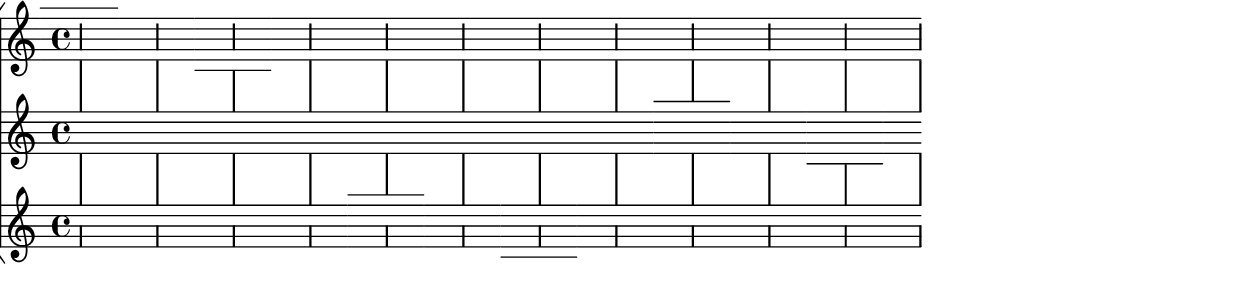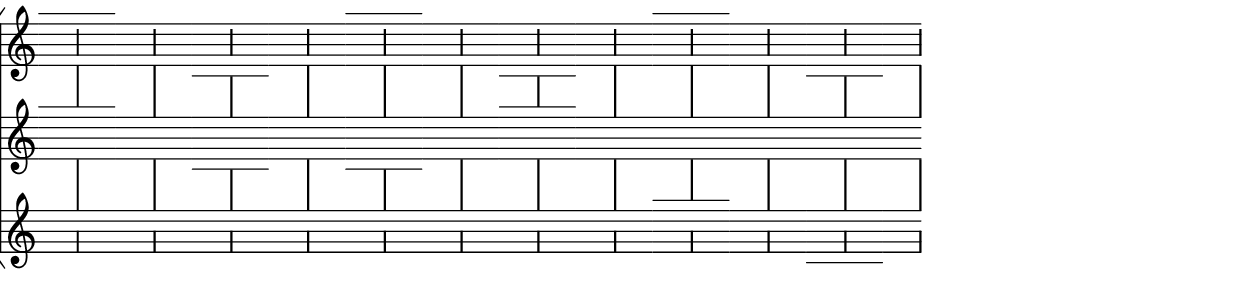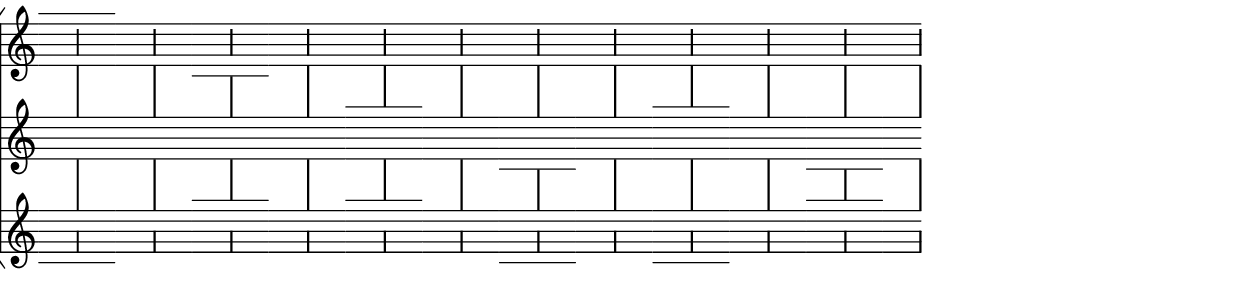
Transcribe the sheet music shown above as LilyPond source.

%% Generated by lilypond-book
%% Options: [exampleindent=10.16\mm,indent=0\mm,line-width=160\mm,paper-height=845.047\pt,paper-width=597.508\pt,papersize='(cons (* 597.508 pt) (* 845.047 pt))]
\include "lilypond-book-preamble.ly"


% ****************************************************************
% Start cut-&-pastable-section
% ****************************************************************

#(ly:set-option 'eps-box-padding 3.000000)



\paper {
  #(set-paper-size '(cons (* 597.508 pt) (* 845.047 pt)))
  indent = 0\mm
  line-width = 160\mm
  % offset the left padding, also add 1mm as lilypond creates cropped
  % images with a little space on the right
  line-width = #(- line-width (* mm  3.000000) (* mm 1))
}

\layout {
  
}




% ****************************************************************
% ly snippet:
% ****************************************************************
\sourcefilename "/lilypond-2.27.0/input/regression/bar-extent.ly"
\sourcefileline 0
\header {
   texidoc = "Bar line extent can be customised and the customised value
   must be respected when staff symbol is changed temporarily (e.g. to
   simulate ledger lines of renaissance prints and manuscripts);
   moreover, span bars should not enter the staves."
}


\version "2.17.6"

ledgerUp =
{
  s2
  \stopStaff
  \override Staff.StaffSymbol.line-positions = #'(-4 -2 0 2 4 6)
  \startStaff
  s2
  \noBreak
  s2
  \stopStaff
  \revert Staff.StaffSymbol.line-positions
  \startStaff
  s2
}

ledgerDown =
{
  s2
  \stopStaff
  \override Staff.StaffSymbol.line-positions = #'(-6 -4 -2 0 2 4)
  \startStaff
  s1
  \stopStaff
  \revert Staff.StaffSymbol.line-positions
  \startStaff
  s2
}

\new StaffGroup
<<
  \new Staff \with
  {
    \override BarLine.bar-extent = #'(-1 . 1.5)
  }
  {
    \ledgerUp \ledgerDown
    s1*4
    s1*4
    \ledgerUp \ledgerDown
    \ledgerUp \ledgerDown
    \ledgerUp \ledgerDown
    \ledgerUp \ledgerDown
    s1*4
    s1*4
  }

  \new Staff \with
  {
    \override BarLine.bar-extent = #'(0 . 0)
  }
  {
    s1*4
    s1*4
    \ledgerUp \ledgerDown
    \ledgerUp \ledgerDown
    \ledgerDown \ledgerUp
    s1*4
    s1*4
    \ledgerUp \ledgerDown
    \ledgerUp \ledgerDown
  }

  \new Staff \with
  {
    \override BarLine.bar-extent = #'(-2 . 0)
  }
  {
    s1*4
    \ledgerUp \ledgerDown
    s1*4
    s1*4
    s1*4
    \ledgerUp \ledgerDown
    \ledgerDown \ledgerUp
    \ledgerUp \ledgerDown
    \ledgerDown \ledgerUp
  }
>>



% ****************************************************************
% end ly snippet
% ****************************************************************
